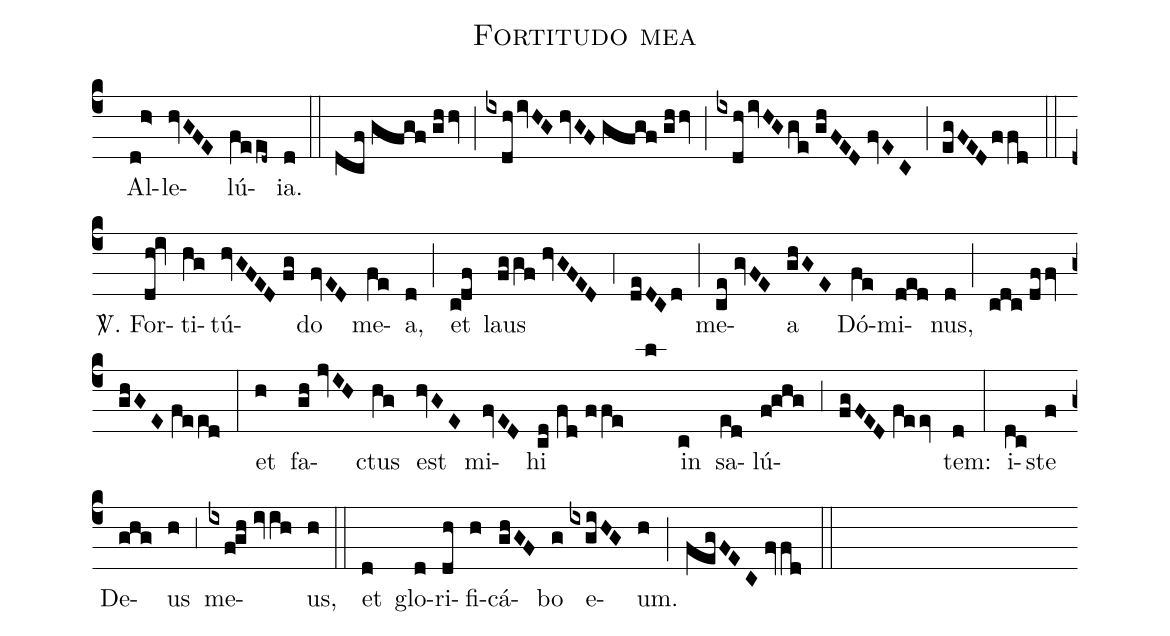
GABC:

name:Fortitudo mea;
mode:I;
office-part:Alleluia;
%%
(c4) () Al(d!h>)le(hvGFE)lú(feed~)ia.(d) (::) (dcf//gfgf//ghhv) (;) (ixdh/ivHG//hvGF//gfgf//ghhv) (;) (ixdh/ivHG/ge//ghFED//fvEC) (;) (egFED/ffd) (::) <sp>V/</sp>. For(dh!iv)ti(hg)tú(hvGFED//fg)do(fvED) me(fe)a,(d) (;) et(c!df) laus(fggf//hvGFED) (,4) (deDCd) (;) me(ce//gvFE)a(ghGE) Dó(fe)mi(ded)nus,(d) (;) (cdc//dffv//ghGE//feed) (:) et(h) fa(gh//jvIH)ctus(hg) est(hvGE) mi(fvED)hi(cd//fd//ffe) (l) in(c) sa(ed)lú(f!ghg)(,3)(fgFED//feev)tem:(d) (:) i(dc)ste(f) De(ghg)us(h) (,3) me(ixf!gh//ivih)us,(h) (::) et(d) glo(d)ri(dh)fi(h)cá(ghGF)bo(g) e(ixgiHG)um.(h) (;) (fegFEC//fvfd) (::)
